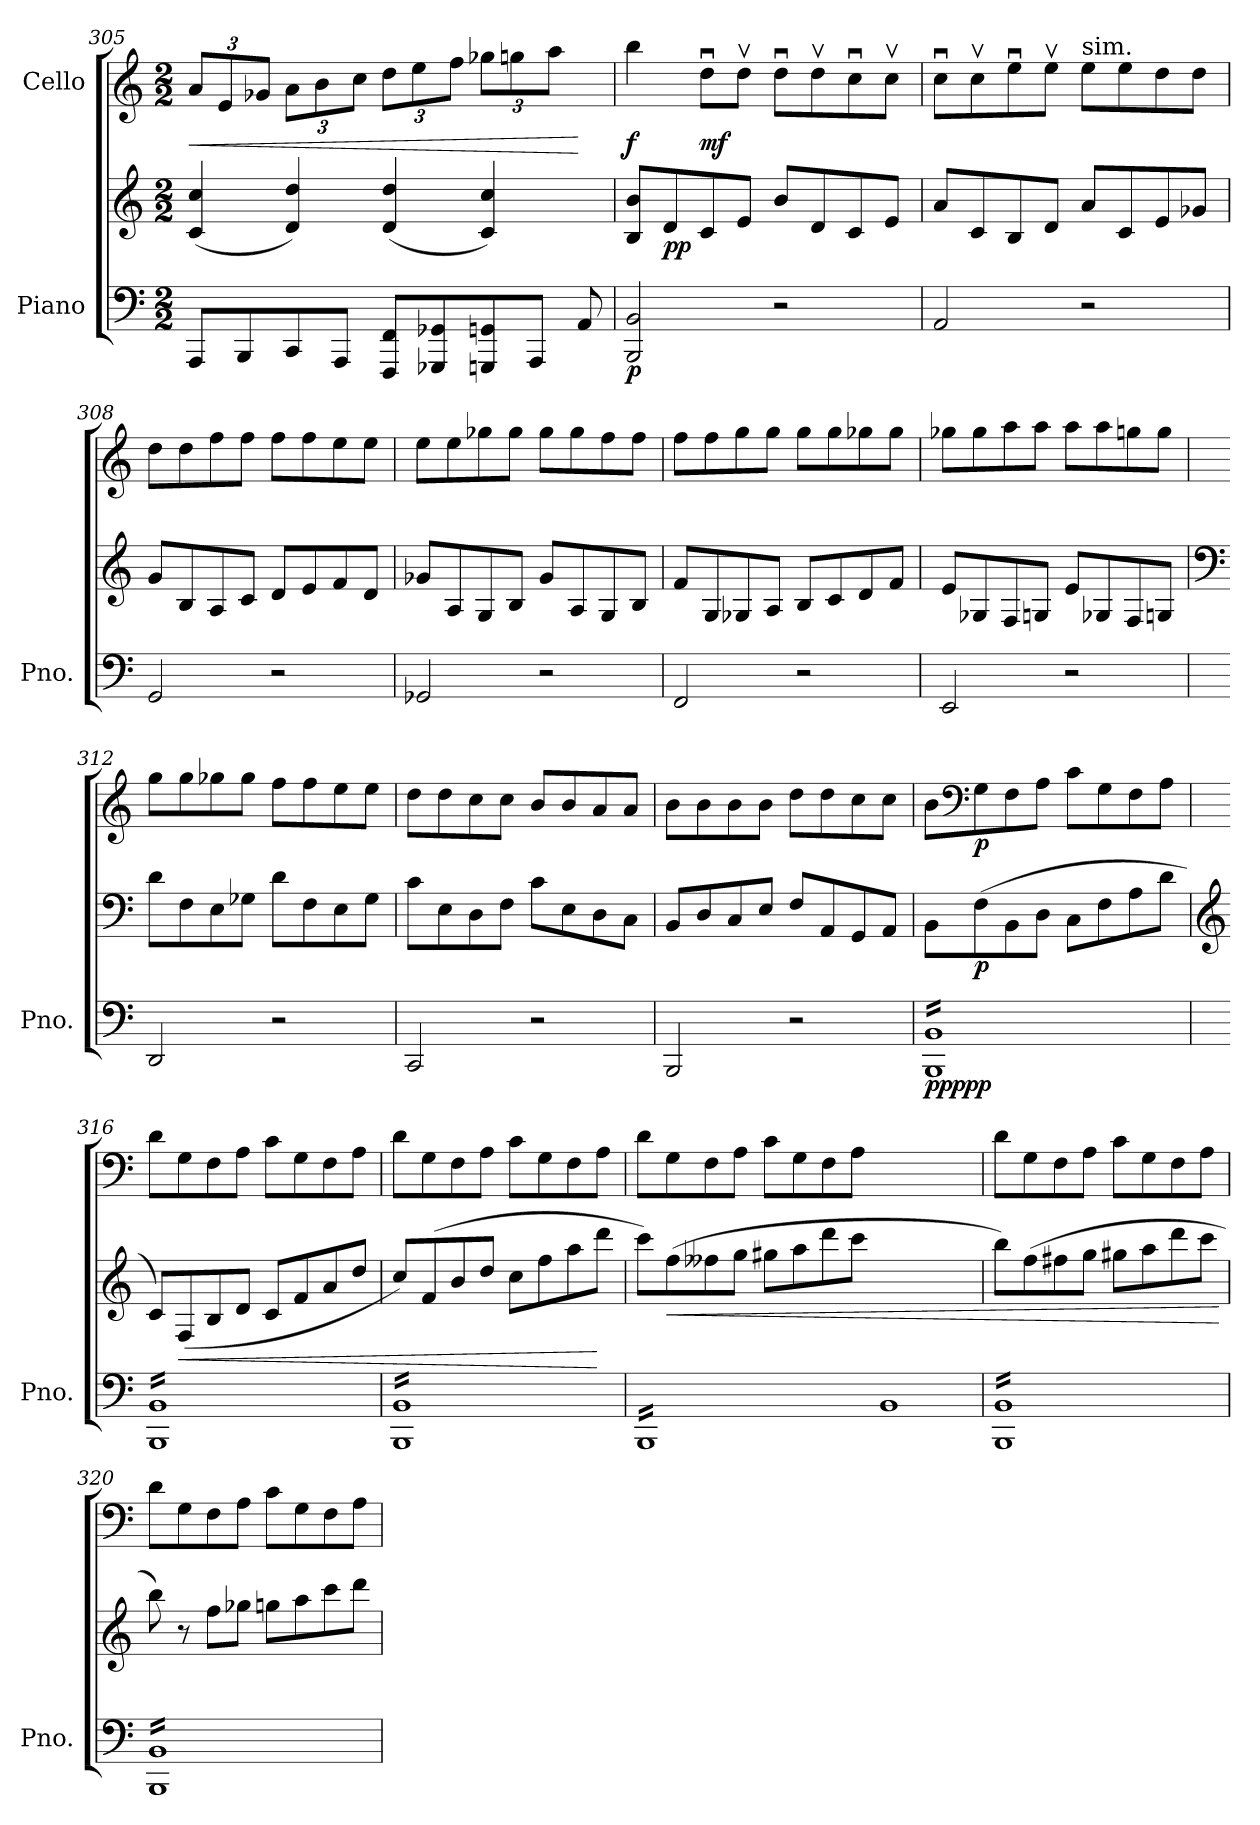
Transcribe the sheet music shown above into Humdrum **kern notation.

**kern	**kern	**dynam	**kern	**dynam
*part2	*part2	*part2	*part1	*part1
*staff3	*staff2	*staff2/3	*staff1	*staff1
*I"Piano	*	*	*I"Cello	*
*I'Pno.	*	*	*	*
*clefF4	*clefG2	*	*clefG2	*
*k[]	*k[]	*	*k[]	*
*M2/2	*M2/2	*	*M2/2	*
=305	=305	=305	=305	=305
!	!	!	!	!LO:HP:b
8AAAL	(4c 4cc	.	12aL	<
.	.	.	12e	.
8BBB	.	.	.	.
.	.	.	12g-XJ	.
8CC	4d 4dd)	.	12aL	.
.	.	.	12b	.
8AAAJ	.	.	.	.
.	.	.	12ccJ	.
8FFF 8FFL	(4d 4dd	.	12ddL	.
.	.	.	12ee	.
8GGG-X 8GG-X	.	.	.	.
.	.	.	12ffJ	.
8GGGn 8GGn	4c 4cc)	.	12gg-XL	.
.	.	.	12ggn	.
8AAAJ	.	.	.	.
.	.	.	12aaJ	.
8AA	8ryy	.	8ryy	[
=306	=306	=306	=306	=306
!	!	!LO:DY:b=2	!	!LO:DY:b
2BBB 2BB	8B 8bL	p	4bb	f
!	!	!LO:DY:b	!	!
.	8d	pp	.	.
!	!	!	!	!LO:DY:b
.	8c	.	8dduL	mf
.	8eJ	.	8ddvJ	.
2r	8bL	.	8dduL	.
.	8d	.	8ddv	.
.	8c	.	8ccu	.
.	8eJ	.	8ccvJ	.
=307	=307	=307	=307	=307
2AA	8aL	.	8ccuL	.
.	8c	.	8ccv	.
.	8B	.	8eeu	.
.	8dJ	.	8eevJ	.
!	!	!	!LO:TX:a:t=sim.	!
2r	8aL	.	8eeL	.
.	8c	.	8ee	.
.	8e	.	8dd	.
.	8g-XJ	.	8ddJ	.
=308	=308	=308	=308	=308
2GG	8gL	.	8ddL	.
.	8B	.	8dd	.
.	8A	.	8ff	.
.	8cJ	.	8ffJ	.
2r	8dL	.	8ffL	.
.	8e	.	8ff	.
.	8f	.	8ee	.
.	8dJ	.	8eeJ	.
=309	=309	=309	=309	=309
2GG-X	8g-XL	.	8eeL	.
.	8A	.	8ee	.
.	8G	.	8gg-X	.
.	8BJ	.	8gg-J	.
2r	8g-L	.	8gg-L	.
.	8A	.	8gg-	.
.	8G	.	8ff	.
.	8BJ	.	8ffJ	.
=310	=310	=310	=310	=310
2FF	8fL	.	8ffL	.
.	8G	.	8ff	.
.	8G-X	.	8gg	.
.	8AJ	.	8ggJ	.
2r	8BL	.	8ggL	.
.	8c	.	8gg	.
.	8d	.	8gg-X	.
.	8fJ	.	8gg-J	.
=311	=311	=311	=311	=311
2EE	8eL	.	8gg-XL	.
.	8G-X	.	8gg-	.
.	8F	.	8aa	.
.	8GnJ	.	8aaJ	.
2r	8eL	.	8aaL	.
.	8G-X	.	8aa	.
.	8F	.	8ggn	.
.	8GnJ	.	8ggJ	.
=312	=312	=312	=312	=312
*	*clefF4	*	*	*
2DD	8dL	.	8ggL	.
.	8F	.	8gg	.
.	8E	.	8gg-X	.
.	8G-XJ	.	8gg-J	.
2r	8dL	.	8ffL	.
.	8F	.	8ff	.
.	8E	.	8ee	.
.	8G-J	.	8eeJ	.
=313	=313	=313	=313	=313
2CC	8cL	.	8ddL	.
.	8E	.	8dd	.
.	8D	.	8cc	.
.	8FJ	.	8ccJ	.
2r	8cL	.	8bL	.
.	8E	.	8b	.
.	8D	.	8a	.
.	8CJ	.	8aJ	.
=314	=314	=314	=314	=314
2BBB	8BBL	.	8bL	.
.	8D	.	8b	.
.	8C	.	8b	.
.	8EJ	.	8bJ	.
2r	8FL	.	8ddL	.
.	8AA	.	8dd	.
.	8GG	.	8cc	.
.	8AAJ	.	8ccJ	.
=315	=315	=315	=315	=315
!	!	!LO:DY:b=2	!	!
!	!	!LO:DY:n=1:b	!	!
*tremolo	*	*	*	*
16BBB 16BBLL	8BBL	ppp pp	8bL	.
16BBB 16BB	.	.	.	.
*	*	*	*clefF4	*
!	!	!LO:DY:n=2:b	!	!LO:DY:b
16BBB 16BB	(8F	p	8G	p
16BBB 16BB	.	.	.	.
16BBB 16BB	8BB	.	8F	.
16BBB 16BB	.	.	.	.
16BBB 16BB	8DJ	.	8AJ	.
16BBB 16BB	.	.	.	.
16BBB 16BB	8CL	.	8cL	.
16BBB 16BB	.	.	.	.
16BBB 16BB	8F	.	8G	.
16BBB 16BB	.	.	.	.
16BBB 16BB	8A	.	8F	.
16BBB 16BB	.	.	.	.
16BBB 16BB	8dJ	.	8AJ	.
16BBB 16BBJJ	.	.	.	.
=316	=316	=316	=316	=316
*	*clefG2	*	*	*
16BBB 16BBLL	8cL)	.	8dL	.
16BBB 16BB	.	.	.	.
!	!	!LO:HP:b	!	!
16BBB 16BB	(8F	<	8G	.
16BBB 16BB	.	.	.	.
16BBB 16BB	8B	.	8F	.
16BBB 16BB	.	.	.	.
16BBB 16BB	8dJ	.	8AJ	.
16BBB 16BB	.	.	.	.
16BBB 16BB	8cL	.	8cL	.
16BBB 16BB	.	.	.	.
16BBB 16BB	8f	.	8G	.
16BBB 16BB	.	.	.	.
16BBB 16BB	8a	.	8F	.
16BBB 16BB	.	.	.	.
16BBB 16BB	8ddJ	.	8AJ	.
16BBB 16BBJJ	.	.	.	.
=317	=317	=317	=317	=317
16BBB 16BBLL	8ccL)	.	8dL	.
16BBB 16BB	.	.	.	.
16BBB 16BB	(8f	.	8G	.
16BBB 16BB	.	.	.	.
16BBB 16BB	8b	.	8F	.
16BBB 16BB	.	.	.	.
16BBB 16BB	8ddJ	.	8AJ	.
16BBB 16BB	.	.	.	.
16BBB 16BB	8ccL	.	8cL	.
16BBB 16BB	.	.	.	.
16BBB 16BB	8ff	.	8G	.
16BBB 16BB	.	.	.	.
16BBB 16BB	8aa	.	8F	.
16BBB 16BB	.	.	.	.
16BBB 16BB	8dddJ	[	8AJ	.
16BBB 16BBJJ	.	.	.	.
=318	=318	=318	=318	=318
16BBBLL	8cccL)	.	8dL	.
16BBB	.	.	.	.
!	!	!LO:HP:b	!	!
16BBB	(8ff	<	8G	.
16BBB	.	.	.	.
16BBB	8ff--X	.	8F	.
16BBB	.	.	.	.
16BBB	8ggJ	.	8AJ	.
16BBB	.	.	.	.
16BBB	8gg#XL	.	8cL	.
16BBB	.	.	.	.
16BBB	8aa	.	8G	.
16BBB	.	.	.	.
16BBB	8ddd	.	8F	.
16BBB	.	.	.	.
16BBB	8cccJ	.	8AJ	.
16BBBJJ	.	.	.	.
*Xtremolo	*	*	*	*
1BB	1ryy	.	1ryy	.
=319	=319	=319	=319	=319
*tremolo	*	*	*	*
16BBB 16BBLL	8bbL)	.	8dL	.
16BBB 16BB	.	.	.	.
16BBB 16BB	(8ff	.	8G	.
16BBB 16BB	.	.	.	.
16BBB 16BB	8ff#X	.	8F	.
16BBB 16BB	.	.	.	.
16BBB 16BB	8ggJ	.	8AJ	.
16BBB 16BB	.	.	.	.
16BBB 16BB	8gg#XL	.	8cL	.
16BBB 16BB	.	.	.	.
16BBB 16BB	8aa	.	8G	.
16BBB 16BB	.	.	.	.
16BBB 16BB	8ddd	.	8F	.
16BBB 16BB	.	.	.	.
16BBB 16BB	8cccJ	.	8AJ	.
16BBB 16BBJJ	.	.	.	.
.	.	[	.	.
=320	=320	=320	=320	=320
16BBB 16BBLL	8bb)	.	8dL	.
16BBB 16BB	.	.	.	.
16BBB 16BB	8r	.	8G	.
16BBB 16BB	.	.	.	.
16BBB 16BB	8ffL	.	8F	.
16BBB 16BB	.	.	.	.
16BBB 16BB	8gg-XJ	.	8AJ	.
16BBB 16BB	.	.	.	.
16BBB 16BB	8ggnL	.	8cL	.
16BBB 16BB	.	.	.	.
16BBB 16BB	8aa	.	8G	.
16BBB 16BB	.	.	.	.
16BBB 16BB	8ccc	.	8F	.
16BBB 16BB	.	.	.	.
16BBB 16BB	8dddJ	.	8AJ	.
16BBB 16BBJJ	.	.	.	.
*Xtremolo	*	*	*	*
=	=	=	=	=
*-	*-	*-	*-	*-
